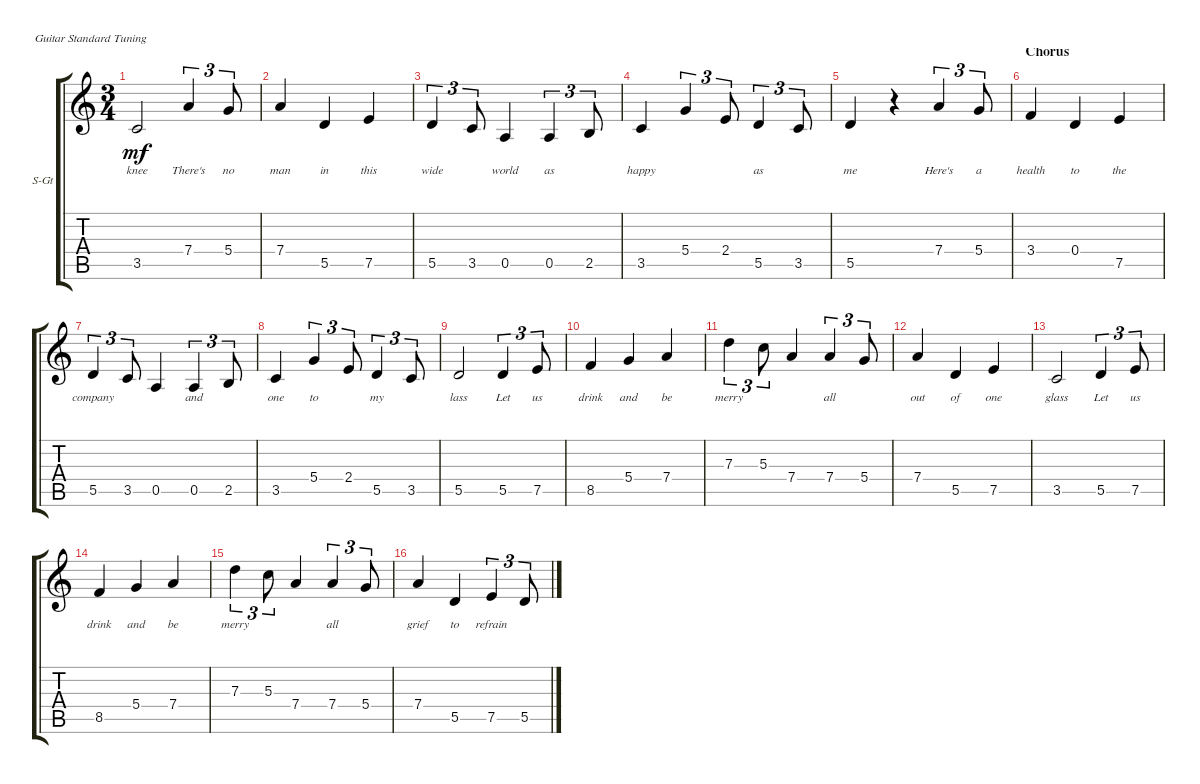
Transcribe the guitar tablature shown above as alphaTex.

\defaultSystemsLayout 4
\bracketExtendMode groupsimilarinstruments
\firstSystemTrackNameOrientation horizontal
\otherSystemsTrackNameOrientation horizontal
\track ("Voice" "S-Gt") {instrument acousticguitarsteel}
\staff {score tabs}
\tuning (E4 B3 G3 D3 A2 E2)
\ts (3 4)
\tempo (120 hide)
\clef g2
\scale
0.313509
\ks c
3.5.2{lyrics (0 "knee") lyrics (1 "") lyrics (2 "") lyrics (3 "") lyrics (4 "") dy mf} 7.4.4{tu (3 2) lyrics (0 "There's") lyrics (1 "") lyrics (2 "") lyrics (3 "") lyrics (4 "")} 5.4.8{tu (3 2) lyrics (0 "no") lyrics (1 "") lyrics (2 "") lyrics (3 "") lyrics (4 "")} |
\scale
0.216695 7.4.4{lyrics (0 "man") lyrics (1 "") lyrics (2 "") lyrics (3 "") lyrics (4 "")} 5.5.4{lyrics (0 "in") lyrics (1 "") lyrics (2 "") lyrics (3 "") lyrics (4 "")} 7.5.4{lyrics (0 "this") lyrics (1 "") lyrics (2 "") lyrics (3 "") lyrics (4 "")} |
\scale
0.294628 5.5.4{tu (3 2) lyrics (0 "wide") lyrics (1 "") lyrics (2 "") lyrics (3 "") lyrics (4 "")} 3.5.8{tu (3 2) lyrics (0 "") lyrics (1 "") lyrics (2 "") lyrics (3 "") lyrics (4 "")} 0.5.4{lyrics (0 "world") lyrics (1 "") lyrics (2 "") lyrics (3 "") lyrics (4 "")} 0.5.4{tu (3 2) lyrics (0 "as") lyrics (1 "") lyrics (2 "") lyrics (3 "") lyrics (4 "")} 2.5.8{tu (3 2) lyrics (0 "") lyrics (1 "") lyrics (2 "") lyrics (3 "") lyrics (4 "")} |
\scale
0.175819 3.5.4{lyrics (0 "happy") lyrics (1 "") lyrics (2 "") lyrics (3 "") lyrics (4 "")} 5.4.4{tu (3 2) lyrics (0 "") lyrics (1 "") lyrics (2 "") lyrics (3 "") lyrics (4 "")} 2.4.8{tu (3 2)} 5.5.4{tu (3 2) lyrics (0 "as") lyrics (1 "") lyrics (2 "") lyrics (3 "") lyrics (4 "")} 3.5.8{tu (3 2)} |
\scale
0.327592 5.5.4{lyrics (0 "me") lyrics (1 "") lyrics (2 "") lyrics (3 "") lyrics (4 "")} r.4 7.4.4{tu (3 2) lyrics (0 "Here's") lyrics (1 "") lyrics (2 "") lyrics (3 "") lyrics (4 "")} 5.4.8{tu (3 2) lyrics (0 "a") lyrics (1 "") lyrics (2 "") lyrics (3 "") lyrics (4 "")} |
\section ("" "Chorus")
\scale
0.239309 3.4.4{lyrics (0 "health") lyrics (1 "") lyrics (2 "") lyrics (3 "") lyrics (4 "")} 0.4.4{lyrics (0 "to") lyrics (1 "") lyrics (2 "") lyrics (3 "") lyrics (4 "")} 7.5.4{lyrics (0 "the") lyrics (1 "") lyrics (2 "") lyrics (3 "") lyrics (4 "")} |
\scale
0.236012 5.5.4{tu (3 2) lyrics (0 "company") lyrics (1 "") lyrics (2 "") lyrics (3 "") lyrics (4 "")} 3.5.8{tu (3 2) lyrics (0 "") lyrics (1 "") lyrics (2 "") lyrics (3 "") lyrics (4 "")} 0.5.4{lyrics (0 "") lyrics (1 "") lyrics (2 "") lyrics (3 "") lyrics (4 "")} 0.5.4{tu (3 2) lyrics (0 "and") lyrics (1 "") lyrics (2 "") lyrics (3 "") lyrics (4 "")} 2.5.8{tu (3 2) lyrics (0 "") lyrics (1 "") lyrics (2 "") lyrics (3 "") lyrics (4 "")} |
\scale
0.197682 3.5.4{lyrics (0 "one") lyrics (1 "") lyrics (2 "") lyrics (3 "") lyrics (4 "")} 5.4.4{tu (3 2) lyrics (0 "to") lyrics (1 "") lyrics (2 "") lyrics (3 "") lyrics (4 "")} 2.4.8{tu (3 2) lyrics (0 "") lyrics (1 "") lyrics (2 "") lyrics (3 "") lyrics (4 "")} 5.5.4{tu (3 2) lyrics (0 "my") lyrics (1 "") lyrics (2 "") lyrics (3 "") lyrics (4 "")} 3.5.8{tu (3 2) lyrics (0 "") lyrics (1 "") lyrics (2 "") lyrics (3 "") lyrics (4 "")} |
\scale
0.302056 5.5.2{lyrics (0 "lass") lyrics (1 "") lyrics (2 "") lyrics (3 "") lyrics (4 "")} 5.5.4{tu (3 2) lyrics (0 "Let") lyrics (1 "") lyrics (2 "") lyrics (3 "") lyrics (4 "")} 7.5.8{tu (3 2) lyrics (0 "us") lyrics (1 "") lyrics (2 "") lyrics (3 "") lyrics (4 "")} |
\scale
0.265333 8.5.4{lyrics (0 "drink") lyrics (1 "") lyrics (2 "") lyrics (3 "") lyrics (4 "")} 5.4.4{lyrics (0 "and") lyrics (1 "") lyrics (2 "") lyrics (3 "") lyrics (4 "")} 7.4.4{lyrics (0 "be") lyrics (1 "") lyrics (2 "") lyrics (3 "") lyrics (4 "")} |
\scale
0.224546 7.3.4{tu (3 2) lyrics (0 "merry") lyrics (1 "") lyrics (2 "") lyrics (3 "") lyrics (4 "")} 5.3.8{tu (3 2) lyrics (0 "") lyrics (1 "") lyrics (2 "") lyrics (3 "") lyrics (4 "")} 7.4.4{lyrics (0 "") lyrics (1 "") lyrics (2 "") lyrics (3 "") lyrics (4 "")} 7.4.4{tu (3 2) lyrics (0 "all") lyrics (1 "") lyrics (2 "") lyrics (3 "") lyrics (4 "")} 5.4.8{tu (3 2) lyrics (0 "") lyrics (1 "") lyrics (2 "") lyrics (3 "") lyrics (4 "")} |
\scale
0.20817 7.4.4{lyrics (0 "out") lyrics (1 "") lyrics (2 "") lyrics (3 "") lyrics (4 "")} 5.5.4{lyrics (0 "of") lyrics (1 "") lyrics (2 "") lyrics (3 "") lyrics (4 "")} 7.5.4{lyrics (0 "one") lyrics (1 "") lyrics (2 "") lyrics (3 "") lyrics (4 "")} |
\scale
0.295618 3.5.2{lyrics (0 "glass") lyrics (1 "") lyrics (2 "") lyrics (3 "") lyrics (4 "")} 5.5.4{tu (3 2) lyrics (0 "Let") lyrics (1 "") lyrics (2 "") lyrics (3 "") lyrics (4 "")} 7.5.8{tu (3 2) lyrics (0 "us") lyrics (1 "") lyrics (2 "") lyrics (3 "") lyrics (4 "")} |
\scale
0.253903 8.5.4{lyrics (0 "drink") lyrics (1 "") lyrics (2 "") lyrics (3 "") lyrics (4 "")} 5.4.4{lyrics (0 "and") lyrics (1 "") lyrics (2 "") lyrics (3 "") lyrics (4 "")} 7.4.4{lyrics (0 "be") lyrics (1 "") lyrics (2 "") lyrics (3 "") lyrics (4 "")} |
\scale
0.238609 7.3.4{tu (3 2) lyrics (0 "merry") lyrics (1 "") lyrics (2 "") lyrics (3 "") lyrics (4 "")} 5.3.8{tu (3 2) lyrics (0 "") lyrics (1 "") lyrics (2 "") lyrics (3 "") lyrics (4 "")} 7.4.4{lyrics (0 "") lyrics (1 "") lyrics (2 "") lyrics (3 "") lyrics (4 "")} 7.4.4{tu (3 2) lyrics (0 "all") lyrics (1 "") lyrics (2 "") lyrics (3 "") lyrics (4 "")} 5.4.8{tu (3 2) lyrics (0 "") lyrics (1 "") lyrics (2 "") lyrics (3 "") lyrics (4 "")} |
\scale
0.212169 7.4.4{lyrics (0 "grief") lyrics (1 "") lyrics (2 "") lyrics (3 "") lyrics (4 "")} 5.5.4{lyrics (0 "to") lyrics (1 "") lyrics (2 "") lyrics (3 "") lyrics (4 "")} 7.5.4{tu (3 2) lyrics (0 "refrain") lyrics (1 "") lyrics (2 "") lyrics (3 "") lyrics (4 "")} 5.5.8{tu (3 2) lyrics (0 "") lyrics (1 "") lyrics (2 "") lyrics (3 "") lyrics (4 "")}
